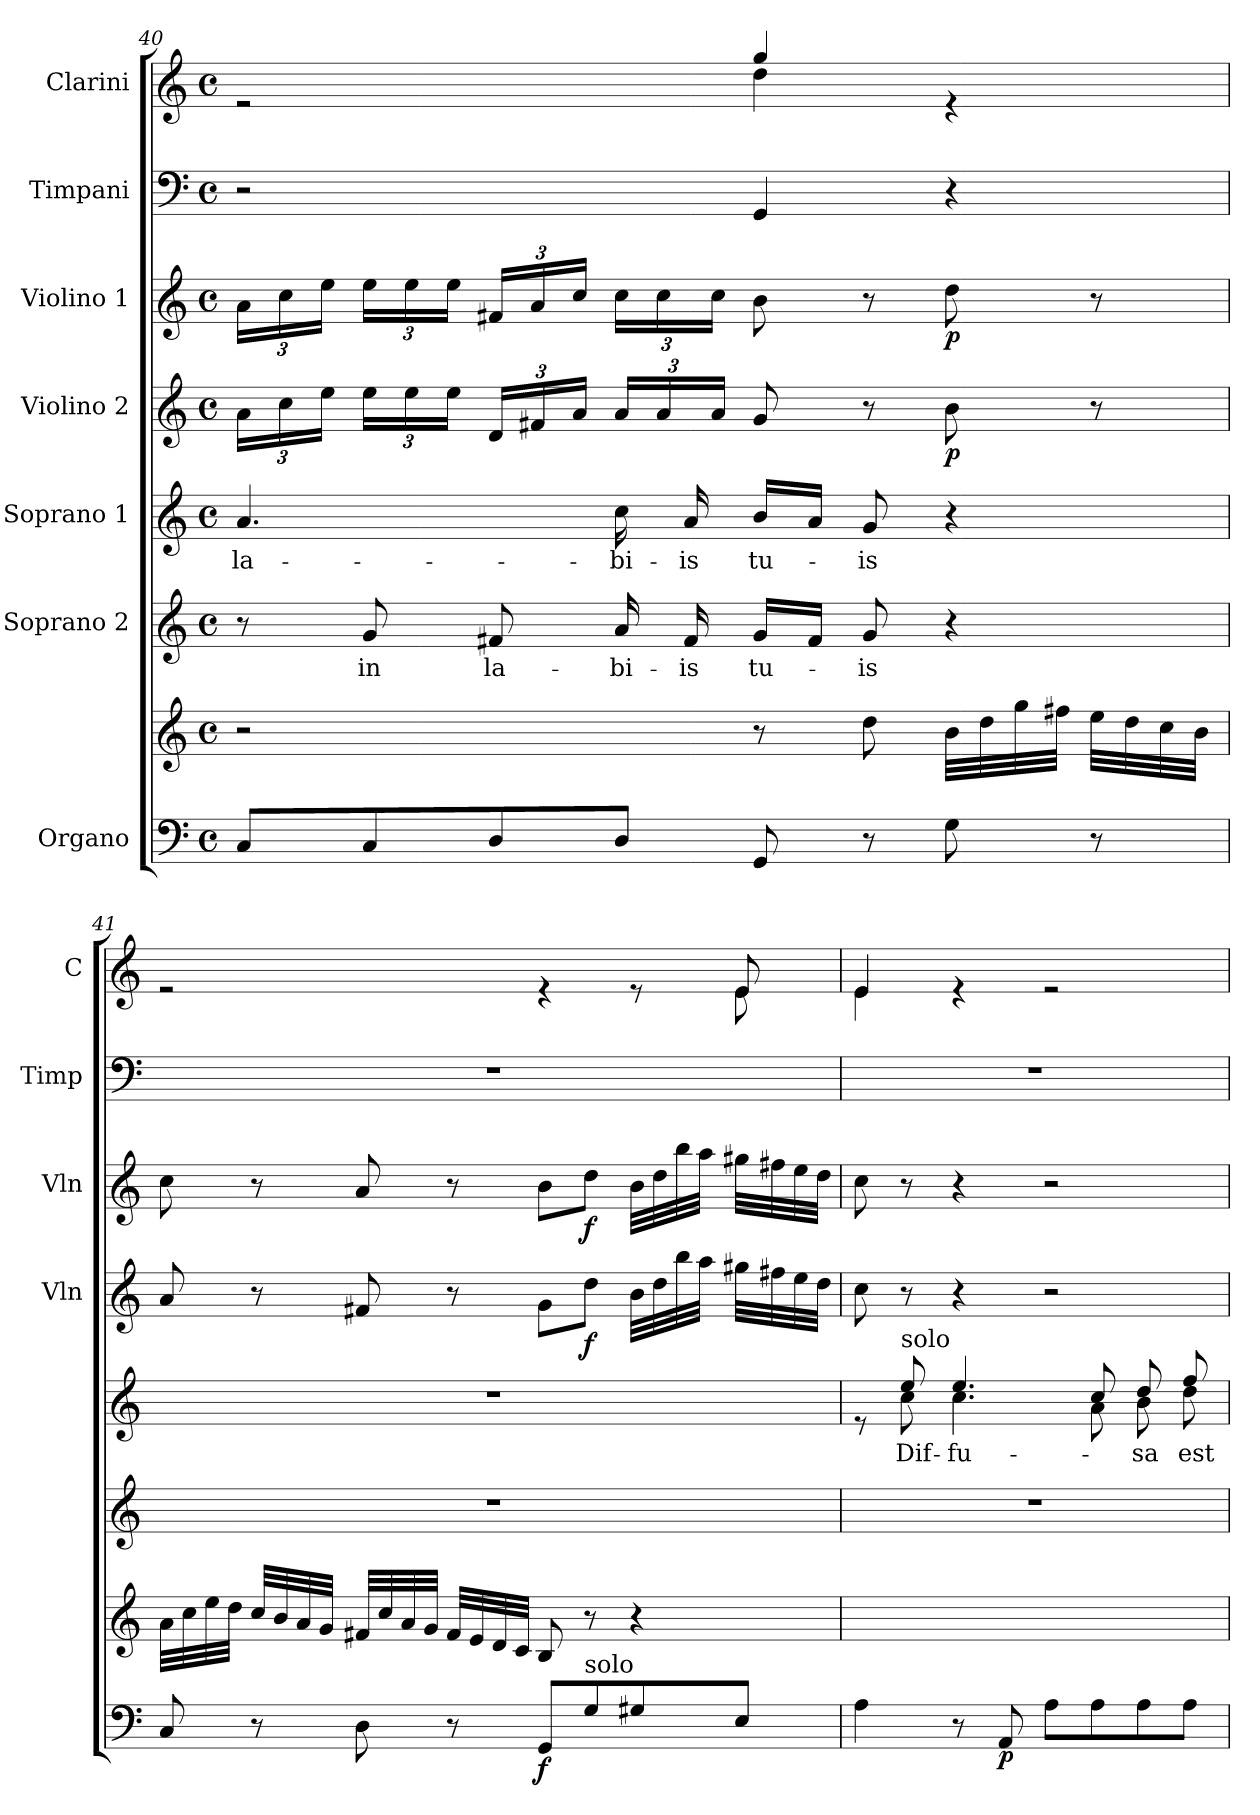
**kern	**kern	**dynam	**kern	**text	**kern	**text	**kern	**dynam	**kern	**dynam	**kern	**kern
*part7	*part7	*part7	*part6	*part6	*part5	*part5	*part4	*part4	*part3	*part3	*part2	*part1
*staff8	*staff7	*staff7/8	*staff6	*staff6	*staff5	*staff5	*staff4	*staff4	*staff3	*staff3	*staff2	*staff1
*I"Organo	*	*	*I"Soprano 2	*	*I"Soprano 1	*	*I"Violino 2	*	*I"Violino 1	*	*I"Timpani	*I"Clarini
*	*	*	*	*	*	*	*I'Vln	*	*I'Vln	*	*I'Timp	*I'C
!!LO:LB:g=z
*clefF4	*clefG2	*	*clefG2	*	*clefG2	*	*clefG2	*	*clefG2	*	*clefF4	*clefG2
*k[]	*k[]	*	*k[]	*	*k[]	*	*k[]	*	*k[]	*	*k[]	*k[]
*M4/4	*M4/4	*	*M4/4	*	*M4/4	*	*M4/4	*	*M4/4	*	*M4/4	*M4/4
*met(c)	*met(c)	*	*met(c)	*	*met(c)	*	*met(c)	*	*met(c)	*	*met(c)	*met(c)
=40	=40	=40	=40	=40	=40	=40	=40	=40	=40	=40	=40	=40
!	!	!	!	!	!	!LO:LY:b	!	!	!	!	!	!
*	*	*	*	*	*	*	*Xbrackettup	*	*Xbrackettup	*	*	*
*	*	*	*	*	*	*	*	*	*	*	*	*^
8C/L	2r	.	8r	.	4.a/	la-	24a\LL	.	24a\LL	.	2r	2re	2ryy
.	.	.	.	.	.	.	24cc\	.	24cc\	.	.	.	.
.	.	.	.	.	.	.	24ee\JJ	.	24ee\JJ	.	.	.	.
!	!	!	!	!LO:LY:b	!	!	!	!	!	!	!	!	!
8C/	.	.	8g/	in	.	.	24ee\LL	.	24ee\LL	.	.	.	.
.	.	.	.	.	.	.	24ee\	.	24ee\	.	.	.	.
.	.	.	.	.	.	.	24ee\JJ	.	24ee\JJ	.	.	.	.
!	!	!	!	!LO:LY:b	!	!	!	!	!	!	!	!	!
8D/	.	.	8f#X/	la-	.	.	24d/LL	.	24f#X/LL	.	.	.	.
.	.	.	.	.	.	.	24f#X/	.	24a/	.	.	.	.
.	.	.	.	.	.	.	24a/JJ	.	24cc/JJ	.	.	.	.
!	!	!	!	!LO:LY:b	!	!LO:LY:b	!	!	!	!	!	!	!
8D/J	.	.	16a/	-bi-	16cc\	-bi-	24a/LL	.	24cc\LL	.	.	.	.
.	.	.	.	.	.	.	24a/	.	24cc\	.	.	.	.
!	!	!	!	!LO:LY:b	!	!LO:LY:b	!	!	!	!	!	!	!
.	.	.	16f#/	-is	16a/	-is	.	.	.	.	.	.	.
.	.	.	.	.	.	.	24a/JJ	.	24cc\JJ	.	.	.	.
!	!	!	!	!LO:LY:b	!	!LO:LY:b	!	!	!	!	!	!	!
8GG/	8r	.	16g/LL	tu-	16b/LL	tu-	8g/	.	8b\	.	4GG/	4gg/	4dd\
.	.	.	16f#/JJ	.	16a/JJ	.	.	.	.	.	.	.	.
!	!	!	!	!LO:LY:b	!	!LO:LY:b	!	!	!	!	!	!	!
8r	8dd\	.	8g/	-is	8g/	-is	8r	.	8r	.	.	.	.
!	!	!	!	!	!	!	!	!LO:DY:b	!	!LO:DY:b	!	!	!
8G\	32b\LLL	.	4r	.	4r	.	8b\	p	8dd\	p	4r	4re	4ryy
.	32dd\	.	.	.	.	.	.	.	.	.	.	.	.
.	32gg\	.	.	.	.	.	.	.	.	.	.	.	.
.	32ff#X\JJJ	.	.	.	.	.	.	.	.	.	.	.	.
8r	32ee\LLL	.	.	.	.	.	8r	.	8r	.	.	.	.
.	32dd\	.	.	.	.	.	.	.	.	.	.	.	.
.	32cc\	.	.	.	.	.	.	.	.	.	.	.	.
.	32b\JJJ	.	.	.	.	.	.	.	.	.	.	.	.
=41	=41	=41	=41	=41	=41	=41	=41	=41	=41	=41	=41	=41	=41
8C/	32a\LLL	.	1r	.	1r	.	8a/	.	8cc\	.	1r	2re	2..ryy
.	32cc\	.	.	.	.	.	.	.	.	.	.	.	.
.	32ee\	.	.	.	.	.	.	.	.	.	.	.	.
.	32dd\JJJ	.	.	.	.	.	.	.	.	.	.	.	.
8r	32cc/LLL	.	.	.	.	.	8r	.	8r	.	.	.	.
.	32b/	.	.	.	.	.	.	.	.	.	.	.	.
.	32a/	.	.	.	.	.	.	.	.	.	.	.	.
.	32g/JJJ	.	.	.	.	.	.	.	.	.	.	.	.
8D\	32f#X/LLL	.	.	.	.	.	8f#X/	.	8a/	.	.	.	.
.	32cc/	.	.	.	.	.	.	.	.	.	.	.	.
.	32a/	.	.	.	.	.	.	.	.	.	.	.	.
.	32g/JJJ	.	.	.	.	.	.	.	.	.	.	.	.
8r	32f#/LLL	.	.	.	.	.	8r	.	8r	.	.	.	.
.	32e/	.	.	.	.	.	.	.	.	.	.	.	.
.	32d/	.	.	.	.	.	.	.	.	.	.	.	.
.	32c/JJJ	.	.	.	.	.	.	.	.	.	.	.	.
!	!	!LO:DY:b=2	!	!	!	!	!	!	!	!	!	!	!
8GG/L	8B/	f	.	.	.	.	8g\L	.	8b\L	.	.	4re	.
!LO:TX:a:t=solo	!	!	!	!	!	!	!	!	!	!	!	!	!
!	!	!	!	!	!	!	!	!LO:DY:b	!	!LO:DY:b	!	!	!
8G/	8r	.	.	.	.	.	8dd\J	f	8dd\J	f	.	.	.
8G#X/	4r	.	.	.	.	.	32b\LLL	.	32b\LLL	.	.	8re	.
.	.	.	.	.	.	.	32dd\	.	32dd\	.	.	.	.
.	.	.	.	.	.	.	32bb\	.	32bb\	.	.	.	.
.	.	.	.	.	.	.	32aa\JJJ	.	32aa\JJJ	.	.	.	.
8E/J	.	.	.	.	.	.	32gg#X\LLL	.	32gg#X\LLL	.	.	8e/	8e\
.	.	.	.	.	.	.	32ff#X\	.	32ff#X\	.	.	.	.
.	.	.	.	.	.	.	32ee\	.	32ee\	.	.	.	.
.	.	.	.	.	.	.	32dd\JJJ	.	32dd\JJJ	.	.	.	.
!!LO:PB:g=z	!!
=42	=42	=42	=42	=42	=42	=42	=42	=42	=42	=42	=42	=42	=42
*	*	*	*	*	*^	*	*	*	*	*	*	*	*
4A\	1ryy	.	1r	.	8re	8ryy	.	8cc\	.	8cc\	.	1r	4e/	4e\
!	!	!	!	!	!LO:TX:a:t=solo	!	!	!	!	!	!	!	!	!
!	!	!	!	!	!	!	!LO:LY:b	!	!	!	!	!	!	!
.	.	.	.	.	8ee/	8cc\	Dif-	8r	.	8r	.	.	.	.
!	!	!	!	!	!	!	!LO:LY:b	!	!	!	!	!	!	!
8r	.	.	.	.	4.ee/	4.cc\	-fu-	4r	.	4r	.	.	4re	2.ryy
!	!	!LO:DY:b=2	!	!	!	!	!	!	!	!	!	!	!	!
8AA/	.	p	.	.	.	.	.	.	.	.	.	.	.	.
8A\L	.	.	.	.	.	.	.	2r	.	2r	.	.	2re	.
8A\	.	.	.	.	8cc/	8a\	.	.	.	.	.	.	.	.
!	!	!	!	!	!	!	!LO:LY:b	!	!	!	!	!	!	!
8A\	.	.	.	.	8dd/	8b\	-sa	.	.	.	.	.	.	.
!	!	!	!	!	!	!	!LO:LY:b	!	!	!	!	!	!	!
8A\J	.	.	.	.	8ff/	8dd\	est	.	.	.	.	.	.	.
*	*	*	*	*	*v	*v	*	*	*	*	*	*	*v	*v
=	=	=	=	=	=	=	=	=	=	=	=	=
*-	*-	*-	*-	*-	*-	*-	*-	*-	*-	*-	*-	*-
